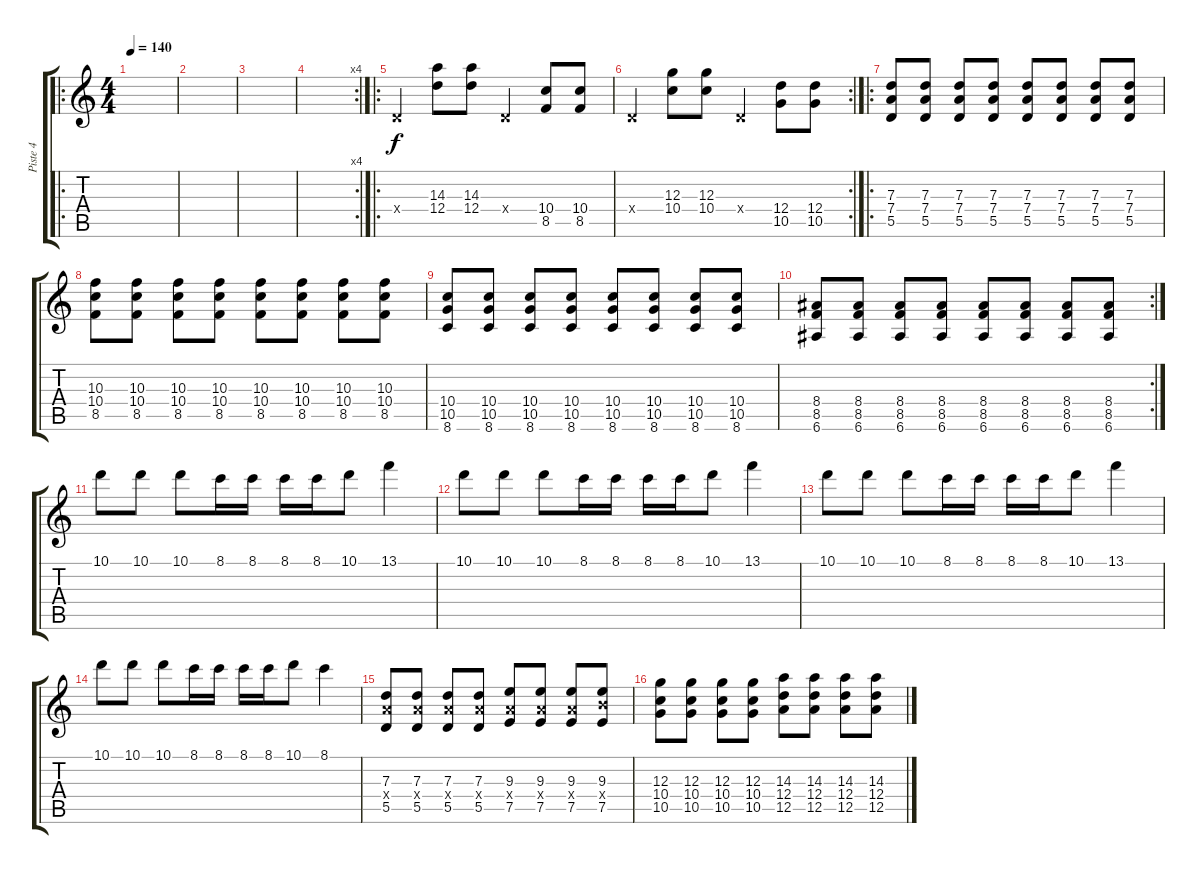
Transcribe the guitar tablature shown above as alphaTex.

\track ("Piste 4" "Piste 4") {instrument overdrivenguitar}
\staff {score tabs}
\tuning (E4 B3 G3 D3 A2 E2) {hide}
\ro
\ts (4 4)
\tempo 140
\clef g2
\ks c
|
|
|
\rc 4
|
\ro
0.4{x}.4 (14.3 12.4).8 (14.3 12.4).8 0.4{x}.4 (10.4 8.5).8 (10.4 8.5).8 |
\rc 2
0.4{x}.4 (12.3 10.4).8 (12.3 10.4).8 0.4{x}.4 (12.4 10.5).8 (12.4 10.5).8 |
\ro
(7.3 7.4 5.5).8 (7.3 7.4 5.5).8 (7.3 7.4 5.5).8 (7.3 7.4 5.5).8 (7.3 7.4 5.5).8 (7.3 7.4 5.5).8 (7.3 7.4 5.5).8 (7.3 7.4 5.5).8 |
(10.3 10.4 8.5).8 (10.3 10.4 8.5).8 (10.3 10.4 8.5).8 (10.3 10.4 8.5).8 (10.3 10.4 8.5).8 (10.3 10.4 8.5).8 (10.3 10.4 8.5).8 (10.3 10.4 8.5).8 |
(10.4 10.5 8.6).8 (10.4 10.5 8.6).8 (10.4 10.5 8.6).8 (10.4 10.5 8.6).8 (10.4 10.5 8.6).8 (10.4 10.5 8.6).8 (10.4 10.5 8.6).8 (10.4 10.5 8.6).8 |
\rc 2
(8.4 8.5 6.6).8 (8.4 8.5 6.6).8 (8.4 8.5 6.6).8 (8.4 8.5 6.6).8 (8.4 8.5 6.6).8 (8.4 8.5 6.6).8 (8.4 8.5 6.6).8 (8.4 8.5 6.6).8 |
10.1.8 10.1.8 10.1.8 8.1.16 8.1.16 8.1.16 8.1.16 10.1.8 13.1.4 |
10.1.8 10.1.8 10.1.8 8.1.16 8.1.16 8.1.16 8.1.16 10.1.8 13.1.4 |
10.1.8 10.1.8 10.1.8 8.1.16 8.1.16 8.1.16 8.1.16 10.1.8 13.1.4 |
10.1.8 10.1.8 10.1.8 8.1.16 8.1.16 8.1.16 8.1.16 10.1.8 8.1.4 |
(7.3 7.4{x} 5.5).8 (7.3 7.4{x} 5.5).8 (7.3 7.4{x} 5.5).8 (7.3 7.4{x} 5.5).8 (9.3 7.4{x} 7.5).8 (9.3 7.4{x} 7.5).8 (9.3 7.4{x} 7.5).8 (9.3 9.4{x} 7.5).8 |
(12.3 10.4 10.5).8 (12.3 10.4 10.5).8 (12.3 10.4 10.5).8 (12.3 10.4 10.5).8 (14.3 12.4 12.5).8 (14.3 12.4 12.5).8 (14.3 12.4 12.5).8 (14.3 12.4 12.5).8
